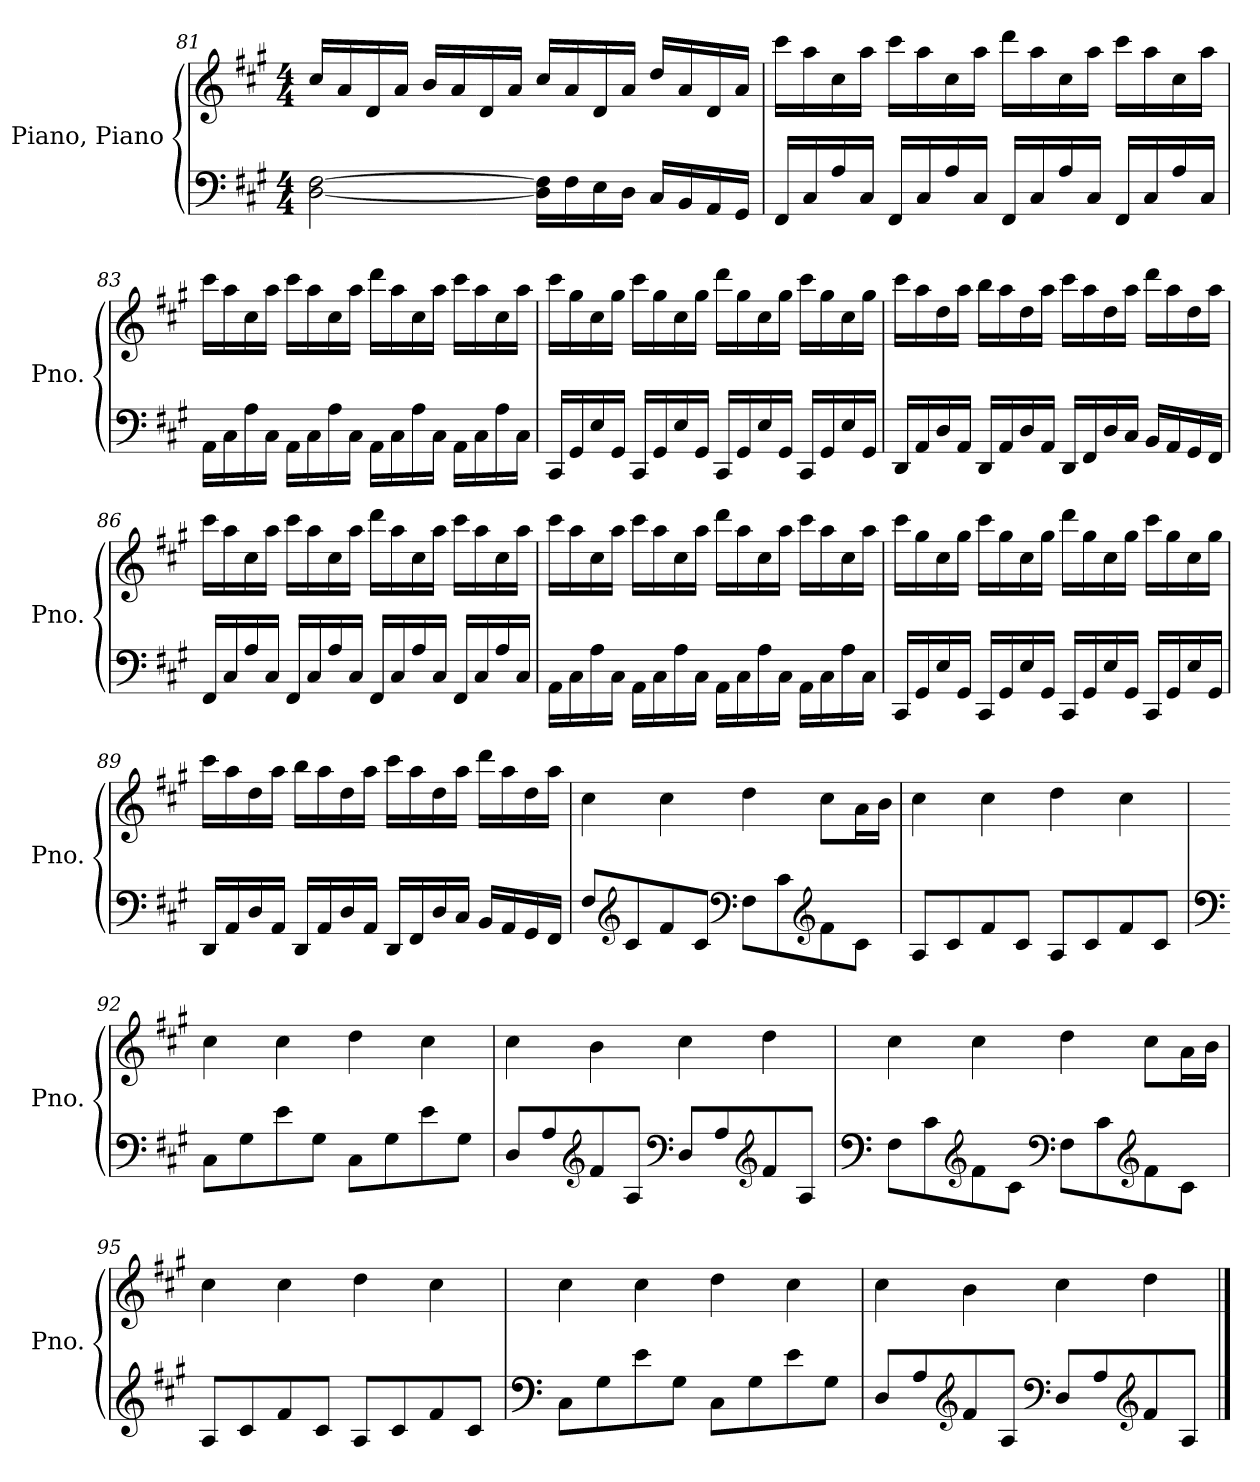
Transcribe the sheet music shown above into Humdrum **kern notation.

**kern	**kern
*part1	*part1
*staff2	*staff1
*I"Piano, Piano	*
*I'Pno.	*
!!LO:PB:g=z
*clefF4	*clefG2
*k[f#c#g#]	*k[f#c#g#]
*M4/4	*M4/4
=81	=81
[2D\ [2F#\	16cc#/LL
.	16a/
.	16d/
.	16a/JJ
.	16b/LL
.	16a/
.	16d/
.	16a/JJ
16D\] 16F#\]LL	16cc#/LL
16F#\	16a/
16E\	16d/
16D\JJ	16a/JJ
16C#/LL	16dd/LL
16BB/	16a/
16AA/	16d/
16GG#/JJ	16a/JJ
=82	=82
16FF#/LL	16ccc#\LL
16C#/	16aa\
16A/	16cc#\
16C#/JJ	16aa\JJ
16FF#/LL	16ccc#\LL
16C#/	16aa\
16A/	16cc#\
16C#/JJ	16aa\JJ
16FF#/LL	16ddd\LL
16C#/	16aa\
16A/	16cc#\
16C#/JJ	16aa\JJ
16FF#/LL	16ccc#\LL
16C#/	16aa\
16A/	16cc#\
16C#/JJ	16aa\JJ
!!LO:LB:g=z
=83	=83
16AA\LL	16ccc#\LL
16C#\	16aa\
16A\	16cc#\
16C#\JJ	16aa\JJ
16AA\LL	16ccc#\LL
16C#\	16aa\
16A\	16cc#\
16C#\JJ	16aa\JJ
16AA\LL	16ddd\LL
16C#\	16aa\
16A\	16cc#\
16C#\JJ	16aa\JJ
16AA\LL	16ccc#\LL
16C#\	16aa\
16A\	16cc#\
16C#\JJ	16aa\JJ
=84	=84
16CC#/LL	16ccc#\LL
16GG#/	16gg#\
16E/	16cc#\
16GG#/JJ	16gg#\JJ
16CC#/LL	16ccc#\LL
16GG#/	16gg#\
16E/	16cc#\
16GG#/JJ	16gg#\JJ
16CC#/LL	16ddd\LL
16GG#/	16gg#\
16E/	16cc#\
16GG#/JJ	16gg#\JJ
16CC#/LL	16ccc#\LL
16GG#/	16gg#\
16E/	16cc#\
16GG#/JJ	16gg#\JJ
!!LO:LB:g=z
=85	=85
16DD/LL	16ccc#\LL
16AA/	16aa\
16D/	16dd\
16AA/JJ	16aa\JJ
16DD/LL	16bb\LL
16AA/	16aa\
16D/	16dd\
16AA/JJ	16aa\JJ
16DD/LL	16ccc#\LL
16FF#/	16aa\
16D/	16dd\
16C#/JJ	16aa\JJ
16BB/LL	16ddd\LL
16AA/	16aa\
16GG#/	16dd\
16FF#/JJ	16aa\JJ
=86	=86
16FF#/LL	16ccc#\LL
16C#/	16aa\
16A/	16cc#\
16C#/JJ	16aa\JJ
16FF#/LL	16ccc#\LL
16C#/	16aa\
16A/	16cc#\
16C#/JJ	16aa\JJ
16FF#/LL	16ddd\LL
16C#/	16aa\
16A/	16cc#\
16C#/JJ	16aa\JJ
16FF#/LL	16ccc#\LL
16C#/	16aa\
16A/	16cc#\
16C#/JJ	16aa\JJ
!!LO:LB:g=z
=87	=87
16AA\LL	16ccc#\LL
16C#\	16aa\
16A\	16cc#\
16C#\JJ	16aa\JJ
16AA\LL	16ccc#\LL
16C#\	16aa\
16A\	16cc#\
16C#\JJ	16aa\JJ
16AA\LL	16ddd\LL
16C#\	16aa\
16A\	16cc#\
16C#\JJ	16aa\JJ
16AA\LL	16ccc#\LL
16C#\	16aa\
16A\	16cc#\
16C#\JJ	16aa\JJ
=88	=88
16CC#/LL	16ccc#\LL
16GG#/	16gg#\
16E/	16cc#\
16GG#/JJ	16gg#\JJ
16CC#/LL	16ccc#\LL
16GG#/	16gg#\
16E/	16cc#\
16GG#/JJ	16gg#\JJ
16CC#/LL	16ddd\LL
16GG#/	16gg#\
16E/	16cc#\
16GG#/JJ	16gg#\JJ
16CC#/LL	16ccc#\LL
16GG#/	16gg#\
16E/	16cc#\
16GG#/JJ	16gg#\JJ
!!LO:LB:g=z
=89	=89
16DD/LL	16ccc#\LL
16AA/	16aa\
16D/	16dd\
16AA/JJ	16aa\JJ
16DD/LL	16bb\LL
16AA/	16aa\
16D/	16dd\
16AA/JJ	16aa\JJ
16DD/LL	16ccc#\LL
16FF#/	16aa\
16D/	16dd\
16C#/JJ	16aa\JJ
16BB/LL	16ddd\LL
16AA/	16aa\
16GG#/	16dd\
16FF#/JJ	16aa\JJ
=90	=90
*	*MM71
8F#/L	4cc#\
*clefG2	*
8c#/	.
8f#/	4cc#\
8c#/J	.
*clefF4	*
8F#\L	4dd\
8c#\	.
*clefG2	*
8f#\	8cc#\L
8c#\J	16a\L
.	16b\JJ
=91	=91
8A/L	4cc#\
8c#/	.
8f#/	4cc#\
8c#/J	.
8A/L	4dd\
8c#/	.
8f#/	4cc#\
8c#/J	.
!!LO:LB:g=z
=92	=92
*clefF4	*
8C#\L	4cc#\
8G#\	.
8e\	4cc#\
8G#\J	.
8C#\L	4dd\
8G#\	.
8e\	4cc#\
8G#\J	.
=93	=93
8D/L	4cc#\
8A/	.
*clefG2	*
8f#/	4b\
8A/J	.
*clefF4	*
8D/L	4cc#\
8A/	.
*clefG2	*
8f#/	4dd\
8A/J	.
=94	=94
*clefF4	*
8F#\L	4cc#\
8c#\	.
*clefG2	*
8f#\	4cc#\
8c#\J	.
*clefF4	*
8F#\L	4dd\
8c#\	.
*clefG2	*
8f#\	8cc#\L
8c#\J	16a\L
.	16b\JJ
!!LO:PB:g=z
=95	=95
8A/L	4cc#\
8c#/	.
8f#/	4cc#\
8c#/J	.
8A/L	4dd\
8c#/	.
8f#/	4cc#\
8c#/J	.
=96	=96
*clefF4	*
8C#\L	4cc#\
8G#\	.
8e\	4cc#\
8G#\J	.
8C#\L	4dd\
8G#\	.
8e\	4cc#\
8G#\J	.
=97	=97
8D/L	4cc#\
8A/	.
*clefG2	*
8f#/	4b\
8A/J	.
*clefF4	*
8D/L	4cc#\
8A/	.
*clefG2	*
8f#/	4dd\
8A/J	.
==	==
*-	*-
